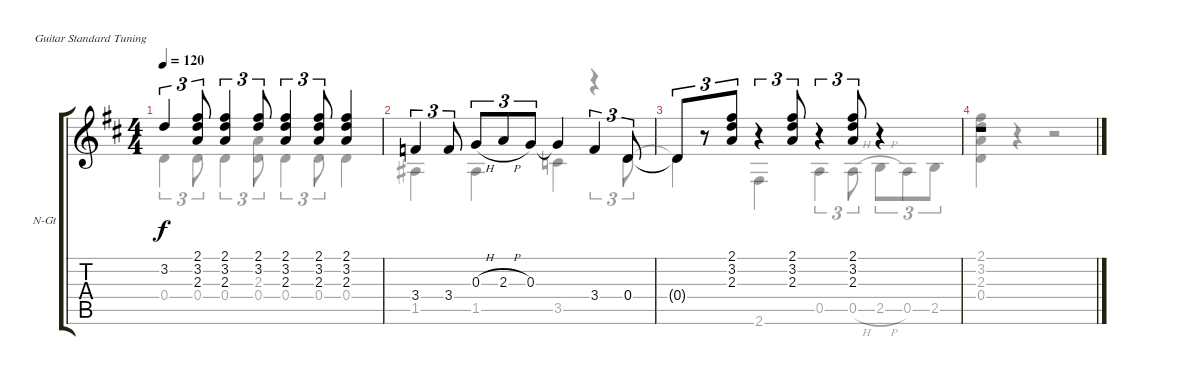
\bracketExtendMode groupsimilarinstruments
\firstSystemTrackNameOrientation horizontal
\otherSystemsTrackNameOrientation horizontal
\track ("Untitled" "N-Gt") {instrument acousticguitarnylon}
\staff {score tabs}
\tuning (E4 B3 G3 D3 A2 E2)
\voice
\ts (4 4)
\tempo 120
\clef g2
\ks d
3.2{t}.4{tu (3 2) dy f} (2.1 3.2 2.3).8{tu (3 2)} (2.1 3.2 2.3).4{tu (3 2)} (2.1 3.2).8{tu (3 2)} (2.1 3.2 2.3).4{tu (3 2)} (2.1 3.2 2.3).8{tu (3 2)} (2.1 3.2 2.3).4 |
3.4.4{tu (3 2)} 3.4.8{tu (3 2)} 0.3{h}.8{tu (3 2)} 2.3{h}.8{tu (3 2)} 0.3.8{tu (3 2)} 0.3{t}.4 3.4.4{tu (3 2)} 0.4.8{tu (3 2)} |
0.4{t}.8{tu (3 2)} r.8{tu (3 2)} (2.1 3.2 2.3).8{tu (3 2)} r.4{tu (3 2)} (2.1 3.2 2.3).8{tu (3 2)} r.4{tu (3 2)} (2.1 3.2 2.3).8{tu (3 2)} r.4 |
r.1
\voice
\clef g2
\ottava regular
\simile none
\ks d
0.4.4{tu (3 2) dy f} 0.4.8{tu (3 2)} 0.4.4{tu (3 2)} (2.3 0.4).8{tu (3 2)} 0.4.4{tu (3 2)} 0.4.8{tu (3 2)} 0.4.4 |
1.5.4 1.5.4 3.5.4 r.4{tu (3 2)} 0.4.8{tu (3 2)} |
0.4{t}.4 2.6.4 0.5.4{tu (3 2)} 0.5{h}.8{tu (3 2)} 2.5{h}.8{tu (3 2)} 0.5.8{tu (3 2)} 2.5.8{tu (3 2)} |
(2.1 3.2 2.3 0.4).4 r.4 r.2
